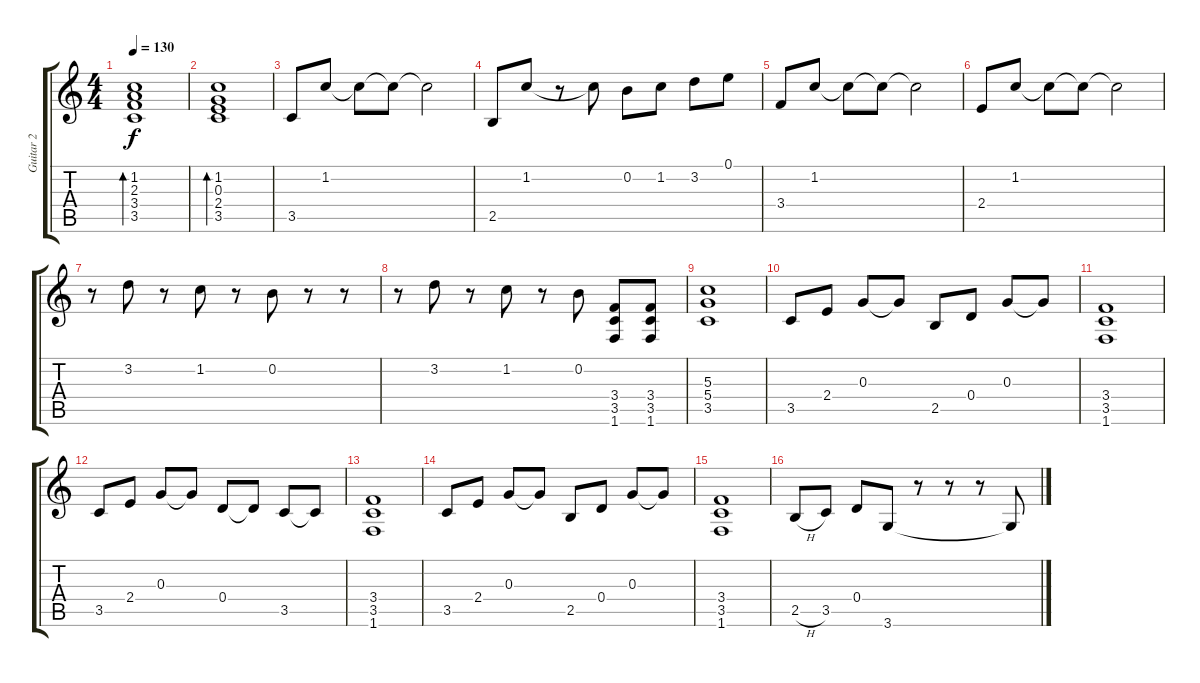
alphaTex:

\track ("Guitar 2" "Guitar 2") {instrument electricguitarclean}
\staff {score tabs}
\tuning (E4 B3 G3 D3 A2 E2) {hide}
\ts (4 4)
\tempo 130
\clef g2
\ks c
(1.2 2.3 3.4 3.5).1{bd 120 dy f} |
(1.2 0.3 2.4 3.5).1{bd 120} |
3.5.8 1.2.8 1.2{t}.8 1.2{t}.8 1.2{t}.2 |
2.5.8 1.2.8 r.8 1.2{t}.8 0.2.8 1.2.8 3.2.8 0.1.8 |
3.4.8 1.2.8 1.2{t}.8 1.2{t}.8 1.2{t}.2 |
2.4.8 1.2.8 1.2{t}.8 1.2{t}.8 1.2{t}.2 |
r.8 3.2.8 r.8 1.2.8 r.8 0.2.8 r.8 r.8 |
r.8 3.2.8 r.8 1.2.8 r.8 0.2.8 (3.4 3.5 1.6).8{instrument distortionguitar} (3.4 3.5 1.6).8 |
(5.3 5.4 3.5).1 |
3.5.8 2.4.8 0.3.8 0.3{t}.8 2.5.8 0.4.8 0.3.8 0.3{t}.8 |
(3.4 3.5 1.6).1 |
3.5.8 2.4.8 0.3.8 0.3{t}.8 0.4.8 0.4{t}.8 3.5.8 3.5{t}.8 |
(3.4 3.5 1.6).1 |
3.5.8 2.4.8 0.3.8 0.3{t}.8 2.5.8 0.4.8 0.3.8 0.3{t}.8 |
(3.4 3.5 1.6).1 |
2.5{h}.8 3.5.8 0.4.8 3.6.8 r.8 r.8 r.8 3.6{t}.8
